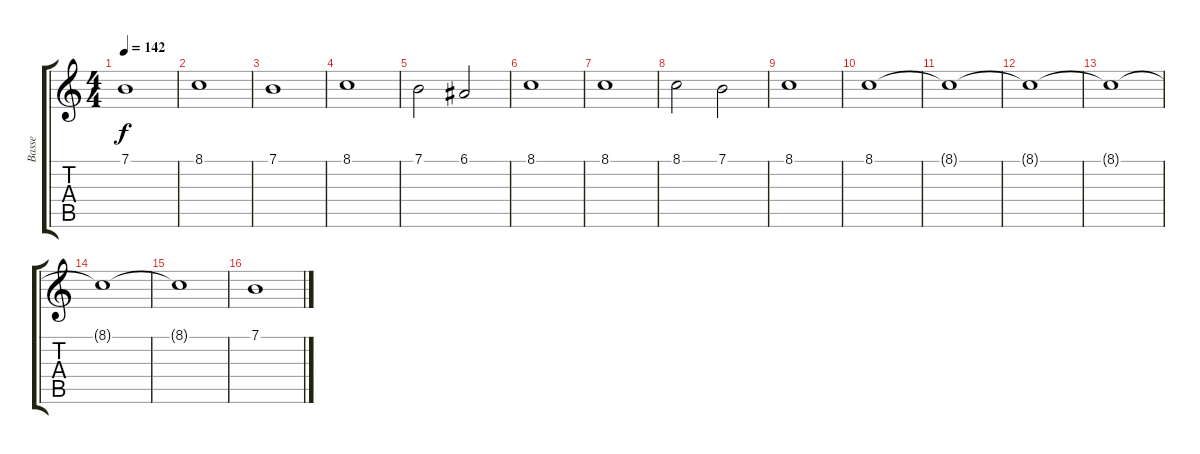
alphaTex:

\track ("Basse" "Basse") {instrument fx7echoes}
\staff {score tabs}
\tuning (E4 B3 G3 D3 A2 E2) {hide}
\ts (4 4)
\tempo 142
\clef g2
\ks c
7.1.1{dy f} |
8.1.1 |
7.1.1 |
8.1.1 |
7.1.2 6.1.2 |
8.1.1 |
8.1.1 |
8.1.2 7.1.2 |
8.1.1 |
8.1.1 |
8.1{t}.1 |
8.1{t}.1 |
8.1{t}.1 |
8.1{t}.1 |
8.1{t}.1 |
7.1.1
